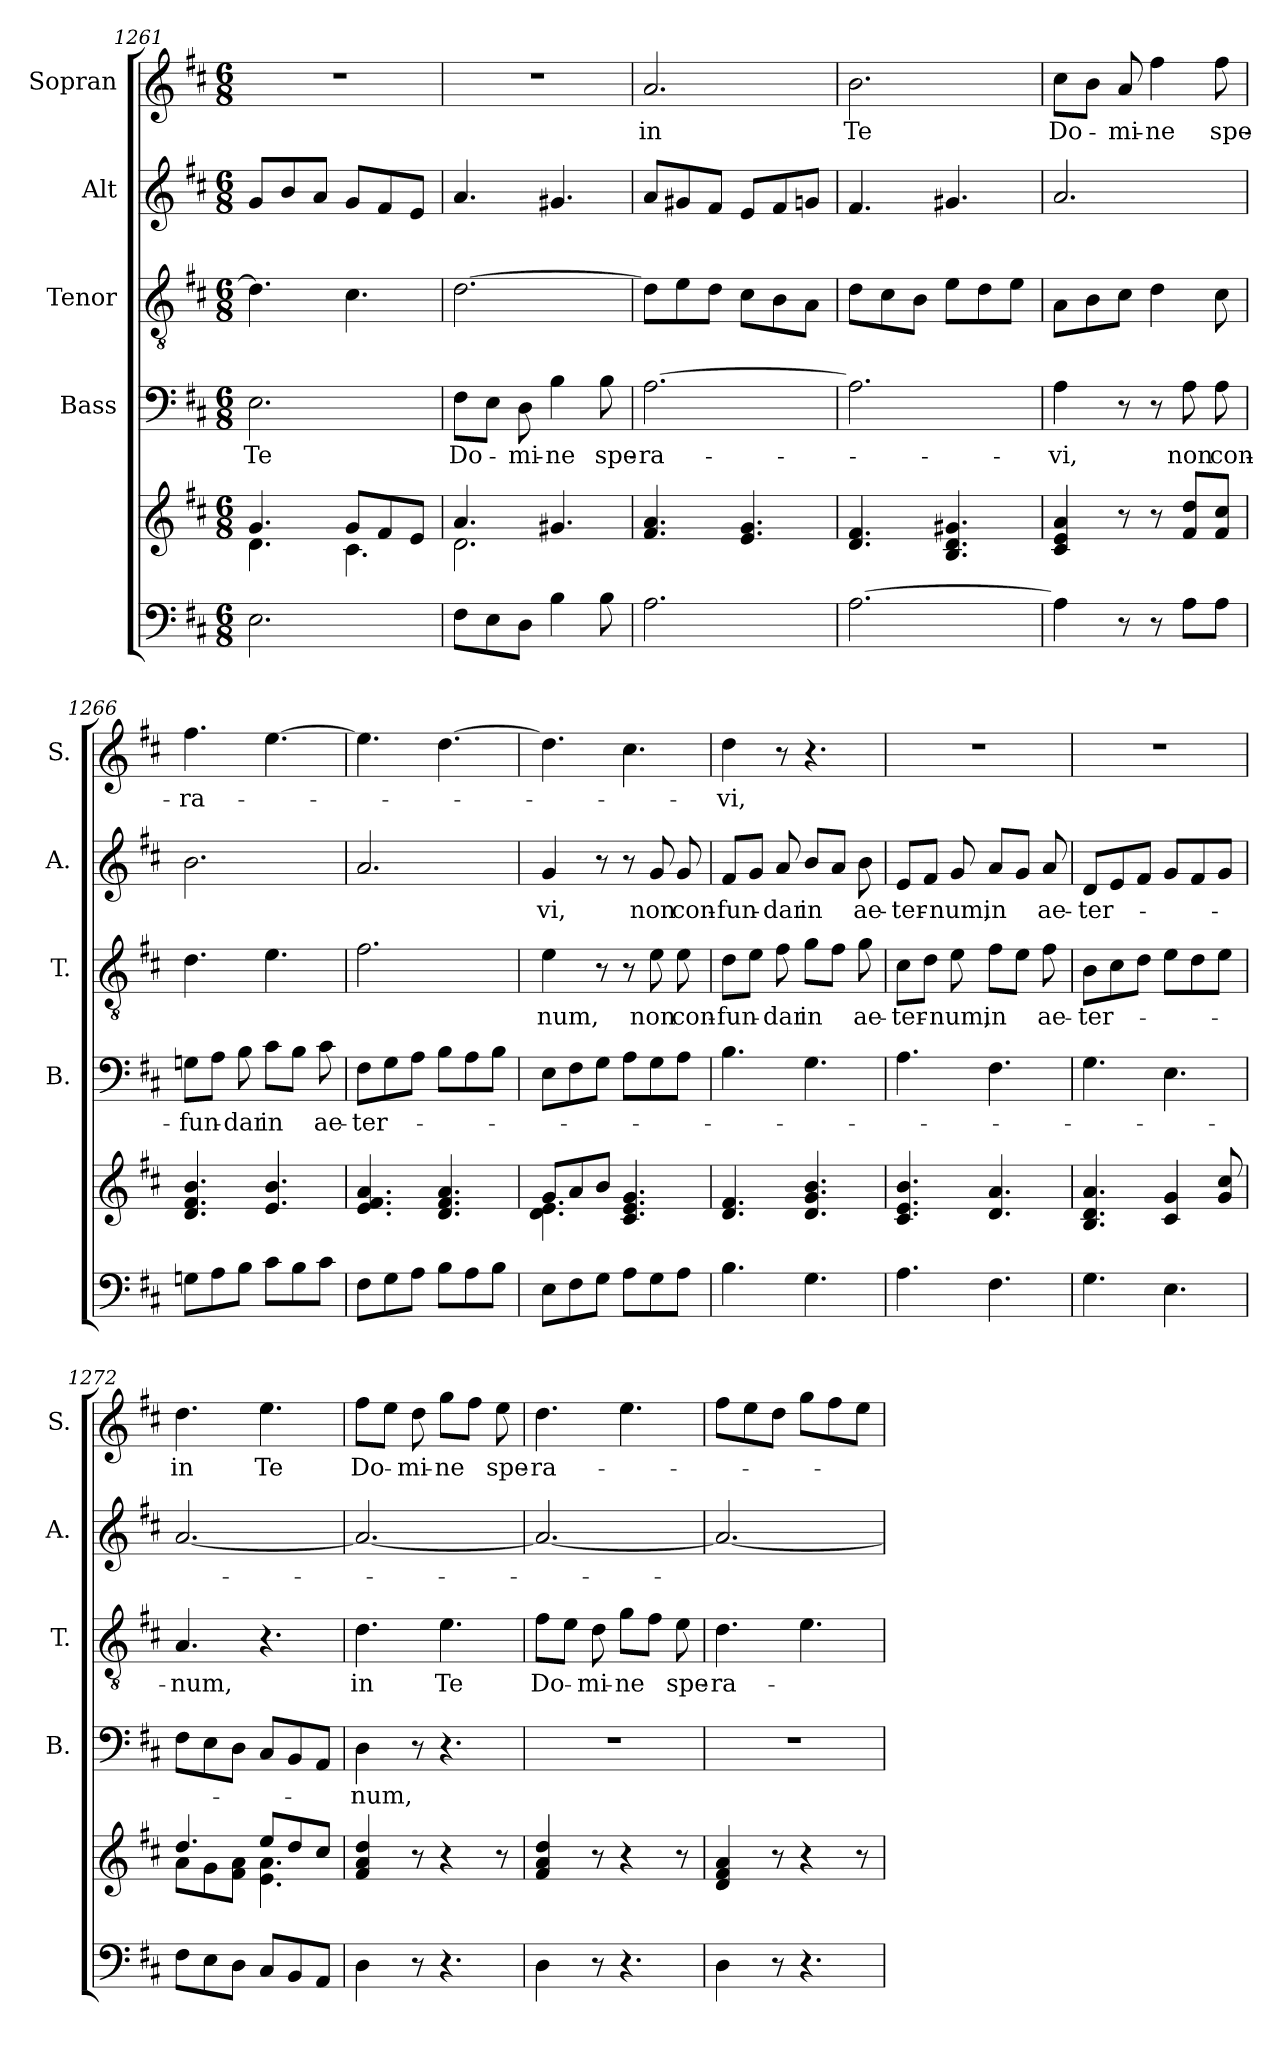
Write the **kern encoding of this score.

**kern	**kern	**kern	**text	**kern	**text	**kern	**text	**kern	**text
*part5	*part5	*part4	*part4	*part3	*part3	*part2	*part2	*part1	*part1
*staff6	*staff5	*staff4	*staff4	*staff3	*staff3	*staff2	*staff2	*staff1	*staff1
*	*	*I"Bass	*	*I"Tenor	*	*I"Alt	*	*I"Sopran	*
*	*	*I'B.	*	*I'T.	*	*I'A.	*	*I'S.	*
*clefF4	*clefG2	*clefF4	*	*clefGv2	*	*clefG2	*	*clefG2	*
*k[f#c#]	*k[f#c#]	*k[f#c#]	*	*k[f#c#]	*	*k[f#c#]	*	*k[f#c#]	*
*D:	*D:	*D:	*	*D:	*	*D:	*	*D:	*
*M6/8	*M6/8	*M6/8	*	*M6/8	*	*M6/8	*	*M6/8	*
=1261	=1261	=1261	=1261	=1261	=1261	=1261	=1261	=1261	=1261
*	*^	*	*	*	*	*	*	*	*
!	!	!	!	!LO:LY:b	!	!	!	!	!	!
2.E\	4.g/	4.d\	2.E\	Te	4.d\]	.	8g/L	.	2.r	.
.	.	.	.	.	.	.	8b/	.	.	.
.	.	.	.	.	.	.	8a/J	.	.	.
.	8g/L	4.c#\	.	.	4.c#\	.	8g/L	.	.	.
.	8f#/	.	.	.	.	.	8f#/	.	.	.
.	8e/J	.	.	.	.	.	8e/J	.	.	.
=1262	=1262	=1262	=1262	=1262	=1262	=1262	=1262	=1262	=1262	=1262
!	!	!	!	!LO:LY:b	!	!	!	!	!	!
8F#\L	4.a/	2.d\	8F#\L	Do-	[2.d\	.	4.a/	.	2.r	.
8E\	.	.	8E\J	.	.	.	.	.	.	.
!	!	!	!	!LO:LY:b	!	!	!	!	!	!
8D\J	.	.	8D\	-mi-	.	.	.	.	.	.
!	!	!	!	!LO:LY:b	!	!	!	!	!	!
4B\	4.g#X/	.	4B\	-ne	.	.	4.g#X/	.	.	.
!	!	!	!	!LO:LY:b	!	!	!	!	!	!
8B\	.	.	8B\	spe-	.	.	.	.	.	.
*	*v	*v	*	*	*	*	*	*	*	*
=1263	=1263	=1263	=1263	=1263	=1263	=1263	=1263	=1263	=1263
!	!	!	!LO:LY:b	!	!	!	!	!	!LO:LY:b
2.A\	4.f#/ 4.a/	[2.A\	-ra-	8d\L]	.	8a/L	.	2.a/	in
.	.	.	.	8e\	.	8g#X/	.	.	.
.	.	.	.	8d\J	.	8f#/J	.	.	.
.	4.e/ 4.g/	.	.	8c#\L	.	8e/L	.	.	.
.	.	.	.	8B\	.	8f#/	.	.	.
.	.	.	.	8A\J	.	8gn/J	.	.	.
!!LO:PB:g=z
=1264	=1264	=1264	=1264	=1264	=1264	=1264	=1264	=1264	=1264
!	!	!	!	!	!	!	!	!	!LO:LY:b
[2.A\	4.d/ 4.f#/	2.A\]	.	8d\L	.	4.f#/	.	2.b\	Te
.	.	.	.	8c#\	.	.	.	.	.
.	.	.	.	8B\J	.	.	.	.	.
.	4.B/ 4.d/ 4.g#X/	.	.	8e\L	.	4.g#X/	.	.	.
.	.	.	.	8d\	.	.	.	.	.
.	.	.	.	8e\J	.	.	.	.	.
=1265	=1265	=1265	=1265	=1265	=1265	=1265	=1265	=1265	=1265
!	!	!	!LO:LY:b	!	!	!	!	!	!LO:LY:b
4A\]	4c#/ 4e/ 4a/	4A\	-vi,	8A\L	.	2.a/	.	8cc#\L	Do-
.	.	.	.	8B\	.	.	.	8b\J	.
!	!	!	!	!	!	!	!	!	!LO:LY:b
8r	8r	8r	.	8c#\J	.	.	.	8a/	-mi-
!	!	!	!	!	!	!	!	!	!LO:LY:b
8r	8r	8r	.	4d\	.	.	.	4ff#\	-ne
!	!	!	!LO:LY:b	!	!	!	!	!	!
8A\L	8f#/ 8dd/L	8A\	non	.	.	.	.	.	.
!	!	!	!LO:LY:b	!	!	!	!	!	!LO:LY:b
8A\J	8f#/ 8cc#/J	8A\	con-	8c#\	.	.	.	8ff#\	spe-
=1266	=1266	=1266	=1266	=1266	=1266	=1266	=1266	=1266	=1266
!	!	!	!LO:LY:b	!	!	!	!	!	!LO:LY:b
8Gn\L	4.d/ 4.f#/ 4.b/	8Gn\L	-fun-	4.d\	.	2.b\	.	4.ff#\	-ra-
8A\	.	8A\J	.	.	.	.	.	.	.
!	!	!	!LO:LY:b	!	!	!	!	!	!
8B\J	.	8B\	-dar	.	.	.	.	.	.
!	!	!	!LO:LY:b	!	!	!	!	!	!
8c#\L	4.e/ 4.b/	8c#\L	in	4.e\	.	.	.	[4.ee\	.
8B\	.	8B\J	.	.	.	.	.	.	.
!	!	!	!LO:LY:b	!	!	!	!	!	!
8c#\J	.	8c#\	ae-	.	.	.	.	.	.
=1267	=1267	=1267	=1267	=1267	=1267	=1267	=1267	=1267	=1267
!	!	!	!LO:LY:b	!	!	!	!	!	!
8F#\L	4.e/ 4.f#/ 4.a/	8F#\L	-ter-	2.f#\	.	2.a/	.	4.ee\]	.
8G\	.	8G\	.	.	.	.	.	.	.
8A\J	.	8A\J	.	.	.	.	.	.	.
8B\L	4.d/ 4.f#/ 4.a/	8B\L	.	.	.	.	.	[4.dd\	.
8A\	.	8A\	.	.	.	.	.	.	.
8B\J	.	8B\J	.	.	.	.	.	.	.
=1268	=1268	=1268	=1268	=1268	=1268	=1268	=1268	=1268	=1268
*	*^	*	*	*	*	*	*	*	*
!	!	!	!	!	!	!LO:LY:b	!	!LO:LY:b	!	!
8E\L	8g/L	4.d\ 4.e\	8E\L	.	4e\	-num,	4g/	-vi,	4.dd\]	.
8F#\	8a/	.	8F#\	.	.	.	.	.	.	.
8G\J	8b/J	.	8G\J	.	8r	.	8r	.	.	.
8A\L	4.c#/ 4.e/ 4.g/	4.ryy	8A\L	.	8r	.	8r	.	4.cc#\	.
!	!	!	!	!	!	!LO:LY:b	!	!LO:LY:b	!	!
8G\	.	.	8G\	.	8e\	non	8g/	non	.	.
!	!	!	!	!	!	!LO:LY:b	!	!LO:LY:b	!	!
8A\J	.	.	8A\J	.	8e\	con-	8g/	con-	.	.
*	*v	*v	*	*	*	*	*	*	*	*
=1269	=1269	=1269	=1269	=1269	=1269	=1269	=1269	=1269	=1269
!	!	!	!	!	!LO:LY:b	!	!LO:LY:b	!	!LO:LY:b
4.B\	4.d/ 4.f#/	4.B\	.	8d\L	-fun-	8f#/L	-fun-	4dd\	-vi,
.	.	.	.	8e\J	.	8g/J	.	.	.
!	!	!	!	!	!LO:LY:b	!	!LO:LY:b	!	!
.	.	.	.	8f#\	-dar	8a/	-dar	8r	.
!	!	!	!	!	!LO:LY:b	!	!LO:LY:b	!	!
4.G\	4.d/ 4.g/ 4.b/	4.G\	.	8g\L	in	8b/L	in	4.r	.
.	.	.	.	8f#\J	.	8a/J	.	.	.
!	!	!	!	!	!LO:LY:b	!	!LO:LY:b	!	!
.	.	.	.	8g\	ae-	8b\	ae-	.	.
=1270	=1270	=1270	=1270	=1270	=1270	=1270	=1270	=1270	=1270
!	!	!	!	!	!LO:LY:b	!	!LO:LY:b	!	!
4.A\	4.c#/ 4.e/ 4.b/	4.A\	.	8c#\L	-ter-	8e/L	-ter-	2.r	.
.	.	.	.	8d\J	.	8f#/J	.	.	.
!	!	!	!	!	!LO:LY:b	!	!LO:LY:b	!	!
.	.	.	.	8e\	-num,	8g/	-num,	.	.
!	!	!	!	!	!LO:LY:b	!	!LO:LY:b	!	!
4.F#\	4.d/ 4.a/	4.F#\	.	8f#\L	in	8a/L	in	.	.
.	.	.	.	8e\J	.	8g/J	.	.	.
!	!	!	!	!	!LO:LY:b	!	!LO:LY:b	!	!
.	.	.	.	8f#\	ae-	8a/	ae-	.	.
!!LO:LB:g=z
=1271	=1271	=1271	=1271	=1271	=1271	=1271	=1271	=1271	=1271
!	!	!	!	!	!LO:LY:b	!	!LO:LY:b	!	!
4.G\	4.B/ 4.d/ 4.a/	4.G\	.	8B\L	-ter-	8d/L	-ter-	2.r	.
.	.	.	.	8c#\	.	8e/	.	.	.
.	.	.	.	8d\J	.	8f#/J	.	.	.
4.E\	4c#/ 4g/	4.E\	.	8e\L	.	8g/L	.	.	.
.	.	.	.	8d\	.	8f#/	.	.	.
.	8g/ 8cc#/	.	.	8e\J	.	8g/J	.	.	.
=1272	=1272	=1272	=1272	=1272	=1272	=1272	=1272	=1272	=1272
*	*^	*	*	*	*	*	*	*	*
!	!	!	!	!	!	!LO:LY:b	!	!	!	!LO:LY:b
8F#\L	4.dd/	8a\L	8F#\L	.	4.A/	-num,	[2.a/	.	4.dd\	in
8E\	.	8g\	8E\	.	.	.	.	.	.	.
8D\J	.	8f#\ 8a\J	8D\J	.	.	.	.	.	.	.
!	!	!	!	!	!	!	!	!	!	!LO:LY:b
8C#/L	8ee/L	4.e\ 4.a\	8C#/L	.	4.r	.	.	.	4.ee\	Te
8BB/	8dd/	.	8BB/	.	.	.	.	.	.	.
8AA/J	8cc#/J	.	8AA/J	.	.	.	.	.	.	.
*	*v	*v	*	*	*	*	*	*	*	*
=1273	=1273	=1273	=1273	=1273	=1273	=1273	=1273	=1273	=1273
!	!	!	!LO:LY:b	!	!LO:LY:b	!	!	!	!LO:LY:b
4D\	4f#/ 4a/ 4dd/	4D\	-num,	4.d\	in	2.a/_	.	8ff#\L	Do-
.	.	.	.	.	.	.	.	8ee\J	.
!	!	!	!	!	!	!	!	!	!LO:LY:b
8r	8r	8r	.	.	.	.	.	8dd\	-mi-
!	!	!	!	!	!LO:LY:b	!	!	!	!LO:LY:b
4.r	4r	4.r	.	4.e\	Te	.	.	8gg\L	-ne
.	.	.	.	.	.	.	.	8ff#\J	.
!	!	!	!	!	!	!	!	!	!LO:LY:b
.	8r	.	.	.	.	.	.	8ee\	spe-
=1274	=1274	=1274	=1274	=1274	=1274	=1274	=1274	=1274	=1274
!	!	!	!	!	!LO:LY:b	!	!	!	!LO:LY:b
4D\	4f#/ 4a/ 4dd/	2.r	.	8f#\L	Do-	2.a/_	.	4.dd\	-ra-
.	.	.	.	8e\J	.	.	.	.	.
!	!	!	!	!	!LO:LY:b	!	!	!	!
8r	8r	.	.	8d\	-mi-	.	.	.	.
!	!	!	!	!	!LO:LY:b	!	!	!	!
4.r	4r	.	.	8g\L	-ne	.	.	4.ee\	.
.	.	.	.	8f#\J	.	.	.	.	.
!	!	!	!	!	!LO:LY:b	!	!	!	!
.	8r	.	.	8e\	spe-	.	.	.	.
=1275	=1275	=1275	=1275	=1275	=1275	=1275	=1275	=1275	=1275
!	!	!	!	!	!LO:LY:b	!	!	!	!
4D\	4d/ 4f#/ 4a/	2.r	.	4.d\	-ra-	2.a/_	.	8ff#\L	.
.	.	.	.	.	.	.	.	8ee\	.
8r	8r	.	.	.	.	.	.	8dd\J	.
4.r	4r	.	.	4.e\	.	.	.	8gg\L	.
.	.	.	.	.	.	.	.	8ff#\	.
.	8r	.	.	.	.	.	.	8ee\J	.
=	=	=	=	=	=	=	=	=	=
*-	*-	*-	*-	*-	*-	*-	*-	*-	*-
